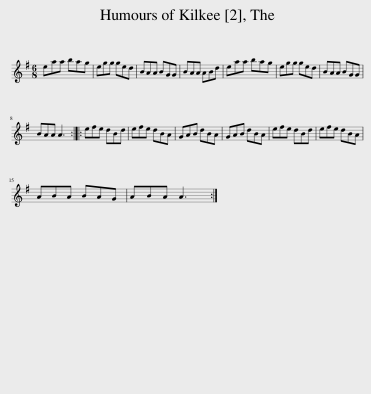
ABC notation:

X:1
L:1/8
M:6/8
I:linebreak $
K:G
V:1 treble
V:1
 eaa bag | egg ged | BAA BGG | BAA ABd | eaa bag | %5
 egg ged | BAA BGG |$ BAA A3 :: efe dBd | efe dBA | %10
 GAB dBA | GAB dBA | efe dBd | efe dBA |$ ABA BAG | %15
 ABA A3 :| %16
